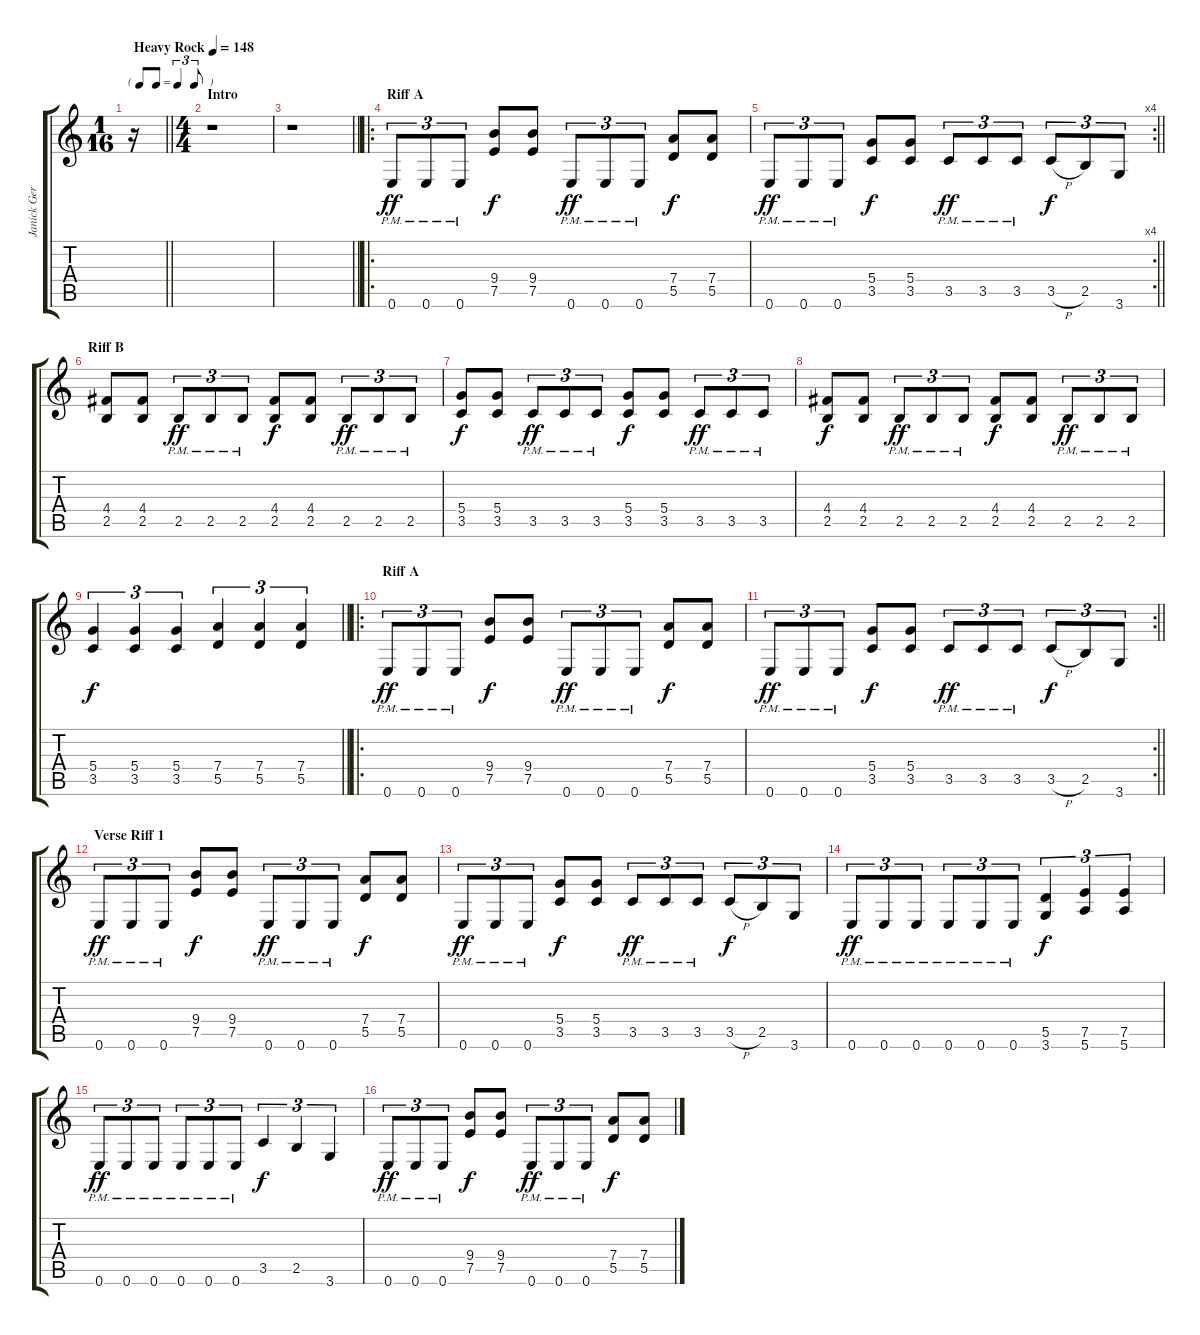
\track ("Janick Gers" "Janick Ger") {instrument distortionguitar}
\staff {score tabs}
\tuning (E4 B3 G3 D3 A2 E2) {hide}
\ts (1 16)
\tf triplet8th
\tempo (148 "Heavy Rock")
\clef g2
\barLineRight lightlight
\ks c
r.16{dy ff instrument distortionguitar} |
\ts (4 4)
\section ("" "Intro")
r.1 |
\barLineRight lightlight
r.1 |
\ro
\section ("" "Riff A")
0.6{pm}.8{tu (3 2)} 0.6{pm}.8{tu (3 2)} 0.6{pm}.8{tu (3 2)} (9.4 7.5).8{dy f} (9.4 7.5).8 0.6{pm}.8{tu (3 2) dy ff} 0.6{pm}.8{tu (3 2)} 0.6{pm}.8{tu (3 2)} (7.4 5.5).8{dy f} (7.4 5.5).8 |
\rc 4
\barLineRight lightlight
0.6{pm}.8{tu (3 2) dy ff} 0.6{pm}.8{tu (3 2)} 0.6{pm}.8{tu (3 2)} (5.4 3.5).8{dy f} (5.4 3.5).8 3.5{pm}.8{tu (3 2) dy ff} 3.5{pm}.8{tu (3 2)} 3.5{pm}.8{tu (3 2)} 3.5{h}.8{tu (3 2) dy f} 2.5.8{tu (3 2)} 3.6.8{tu (3 2)} |
\section ("" "Riff B")
(4.4 2.5).8 (4.4 2.5).8 2.5{pm}.8{tu (3 2) dy ff} 2.5{pm}.8{tu (3 2)} 2.5{pm}.8{tu (3 2)} (4.4 2.5).8{dy f} (4.4 2.5).8 2.5{pm}.8{tu (3 2) dy ff} 2.5{pm}.8{tu (3 2)} 2.5{pm}.8{tu (3 2)} |
(5.4 3.5).8{dy f} (5.4 3.5).8 3.5{pm}.8{tu (3 2) dy ff} 3.5{pm}.8{tu (3 2)} 3.5{pm}.8{tu (3 2)} (5.4 3.5).8{dy f} (5.4 3.5).8 3.5{pm}.8{tu (3 2) dy ff} 3.5{pm}.8{tu (3 2)} 3.5{pm}.8{tu (3 2)} |
(4.4 2.5).8{dy f} (4.4 2.5).8 2.5{pm}.8{tu (3 2) dy ff} 2.5{pm}.8{tu (3 2)} 2.5{pm}.8{tu (3 2)} (4.4 2.5).8{dy f} (4.4 2.5).8 2.5{pm}.8{tu (3 2) dy ff} 2.5{pm}.8{tu (3 2)} 2.5{pm}.8{tu (3 2)} |
\barLineRight lightlight
(5.4 3.5).4{tu (3 2) dy f} (5.4 3.5).4{tu (3 2)} (5.4 3.5).4{tu (3 2)} (7.4 5.5).4{tu (3 2)} (7.4 5.5).4{tu (3 2)} (7.4 5.5).4{tu (3 2)} |
\ro
\section ("" "Riff A")
0.6{pm}.8{tu (3 2) dy ff} 0.6{pm}.8{tu (3 2)} 0.6{pm}.8{tu (3 2)} (9.4 7.5).8{dy f} (9.4 7.5).8 0.6{pm}.8{tu (3 2) dy ff} 0.6{pm}.8{tu (3 2)} 0.6{pm}.8{tu (3 2)} (7.4 5.5).8{dy f} (7.4 5.5).8 |
\rc 2
\barLineRight lightlight
0.6{pm}.8{tu (3 2) dy ff} 0.6{pm}.8{tu (3 2)} 0.6{pm}.8{tu (3 2)} (5.4 3.5).8{dy f} (5.4 3.5).8 3.5{pm}.8{tu (3 2) dy ff} 3.5{pm}.8{tu (3 2)} 3.5{pm}.8{tu (3 2)} 3.5{h}.8{tu (3 2) dy f} 2.5.8{tu (3 2)} 3.6.8{tu (3 2)} |
\section ("" "Verse Riff 1")
0.6{pm}.8{tu (3 2) dy ff} 0.6{pm}.8{tu (3 2)} 0.6{pm}.8{tu (3 2)} (9.4 7.5).8{dy f} (9.4 7.5).8 0.6{pm}.8{tu (3 2) dy ff} 0.6{pm}.8{tu (3 2)} 0.6{pm}.8{tu (3 2)} (7.4 5.5).8{dy f} (7.4 5.5).8 |
0.6{pm}.8{tu (3 2) dy ff} 0.6{pm}.8{tu (3 2)} 0.6{pm}.8{tu (3 2)} (5.4 3.5).8{dy f} (5.4 3.5).8 3.5{pm}.8{tu (3 2) dy ff} 3.5{pm}.8{tu (3 2)} 3.5{pm}.8{tu (3 2)} 3.5{h}.8{tu (3 2) dy f} 2.5.8{tu (3 2)} 3.6.8{tu (3 2)} |
0.6{pm}.8{tu (3 2) dy ff} 0.6{pm}.8{tu (3 2)} 0.6{pm}.8{tu (3 2)} 0.6{pm}.8{tu (3 2)} 0.6{pm}.8{tu (3 2)} 0.6{pm}.8{tu (3 2)} (5.5 3.6).4{tu (3 2) dy f} (7.5 5.6).4{tu (3 2)} (7.5 5.6).4{tu (3 2)} |
0.6{pm}.8{tu (3 2) dy ff} 0.6{pm}.8{tu (3 2)} 0.6{pm}.8{tu (3 2)} 0.6{pm}.8{tu (3 2)} 0.6{pm}.8{tu (3 2)} 0.6{pm}.8{tu (3 2)} 3.5.4{tu (3 2) dy f} 2.5.4{tu (3 2)} 3.6.4{tu (3 2)} |
0.6{pm}.8{tu (3 2) dy ff} 0.6{pm}.8{tu (3 2)} 0.6{pm}.8{tu (3 2)} (9.4 7.5).8{dy f} (9.4 7.5).8 0.6{pm}.8{tu (3 2) dy ff} 0.6{pm}.8{tu (3 2)} 0.6{pm}.8{tu (3 2)} (7.4 5.5).8{dy f} (7.4 5.5).8
